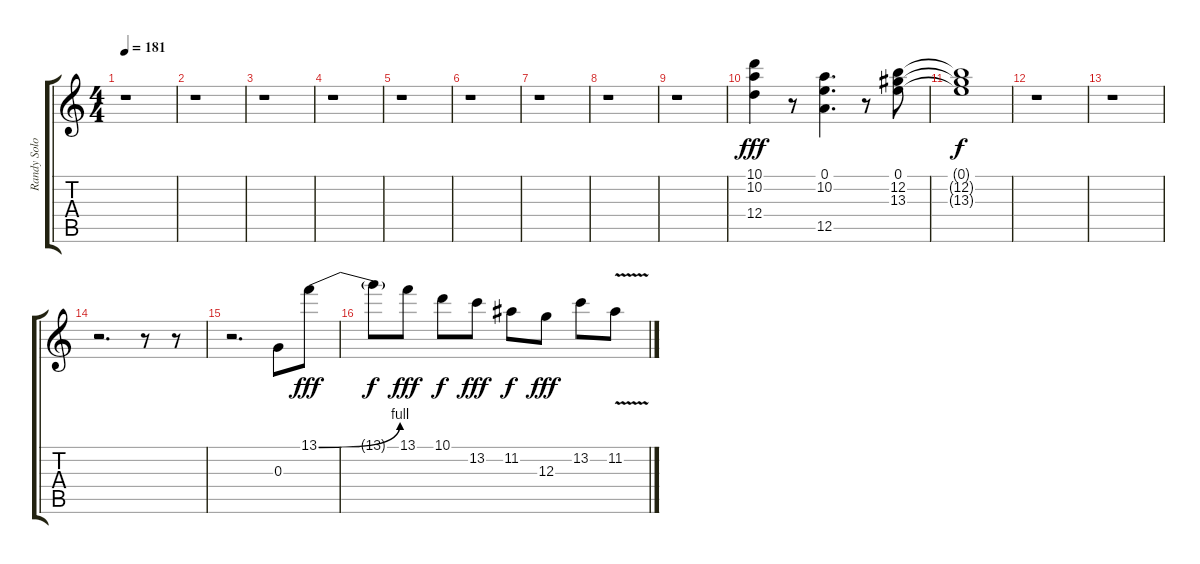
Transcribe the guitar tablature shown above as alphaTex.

\track ("Randy Solo" "Randy Solo") {instrument distortionguitar}
\staff {score tabs}
\tuning (E4 B3 G3 D3 A2 E2) {hide}
\ts (4 4)
\tempo 181
\clef g2
\ks c
r.1{dy f} |
r.1 |
r.1 |
r.1 |
r.1 |
r.1 |
r.1 |
r.1 |
r.1 |
(10.1 10.2 12.4).4{dy fff} r.8 (0.1 10.2 12.5).4{d} r.8 (0.1 12.2 13.3).8 |
(0.1{t} 12.2{t} 13.3{t}).1{dy f} |
r.1 |
r.1 |
r.2{d} r.8 r.8{volume 16} |
r.2{d} 0.3.8 13.1{be (bend 0 0 60 4)}.8{dy fff} |
13.1{t}.8{dy f} 13.1.8{dy fff} 10.1.8{dy f} 13.2.8{dy fff} 11.2.8{dy f} 12.3.8{dy fff} 13.2.8 11.2{v ss}.8
